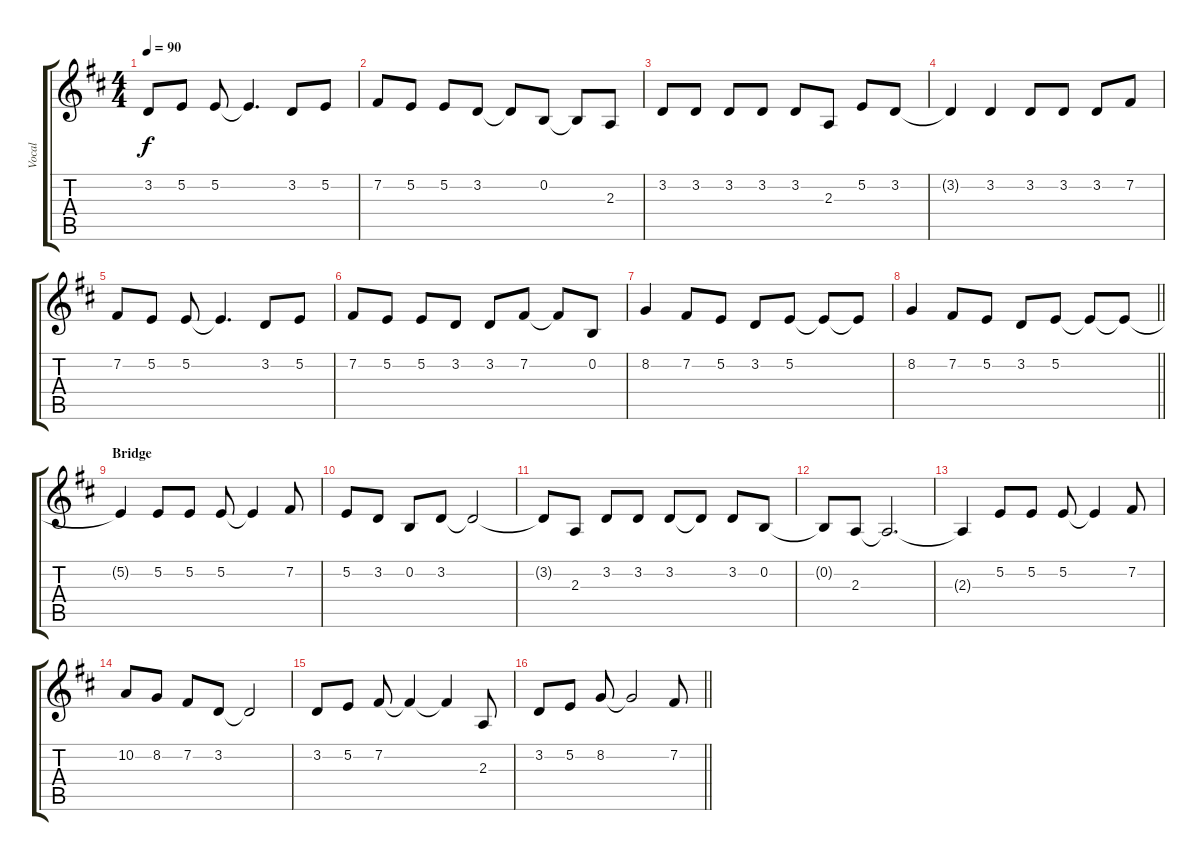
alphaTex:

\track ("Vocal" "Vocal") {instrument flute}
\staff {score tabs}
\tuning (E4 B3 G3 D3 A2 E2) {hide}
\ts (4 4)
\tempo 90
\clef g2
\ks d
3.2.8{dy f} 5.2.8 5.2.8 5.2{t}.4{d} 3.2.8 5.2.8 |
7.2.8 5.2.8 5.2.8 3.2.8 3.2{t}.8 0.2.8 0.2{t}.8 2.3.8 |
3.2.8 3.2.8 3.2.8 3.2.8 3.2.8 2.3.8 5.2.8 3.2.8 |
3.2{t}.4 3.2.4 3.2.8 3.2.8 3.2.8 7.2.8 |
7.2.8 5.2.8 5.2.8 5.2{t}.4{d} 3.2.8 5.2.8 |
7.2.8 5.2.8 5.2.8 3.2.8 3.2.8 7.2.8 7.2{t}.8 0.2.8 |
8.2.4 7.2.8 5.2.8 3.2.8 5.2.8 5.2{t}.8 5.2{t}.8 |
\barLineRight lightlight
8.2.4 7.2.8 5.2.8 3.2.8 5.2.8 5.2{t}.8 5.2{t}.8 |
\section ("" "Bridge")
5.2{t}.4 5.2.8 5.2.8 5.2.8 5.2{t}.4 7.2.8 |
5.2.8 3.2.8 0.2.8 3.2.8 3.2{t}.2 |
3.2{t}.8 2.3.8 3.2.8 3.2.8 3.2.8 3.2{t}.8 3.2.8 0.2.8 |
0.2{t}.8 2.3.8 2.3{t}.2{d} |
2.3{t}.4 5.2.8 5.2.8 5.2.8 5.2{t}.4 7.2.8 |
10.2.8 8.2.8 7.2.8 3.2.8 3.2{t}.2 |
3.2.8 5.2.8 7.2.8 7.2{t}.4 7.2{t}.4 2.3.8 |
\barLineRight lightlight
3.2.8 5.2.8 8.2.8 8.2{t}.2 7.2.8
